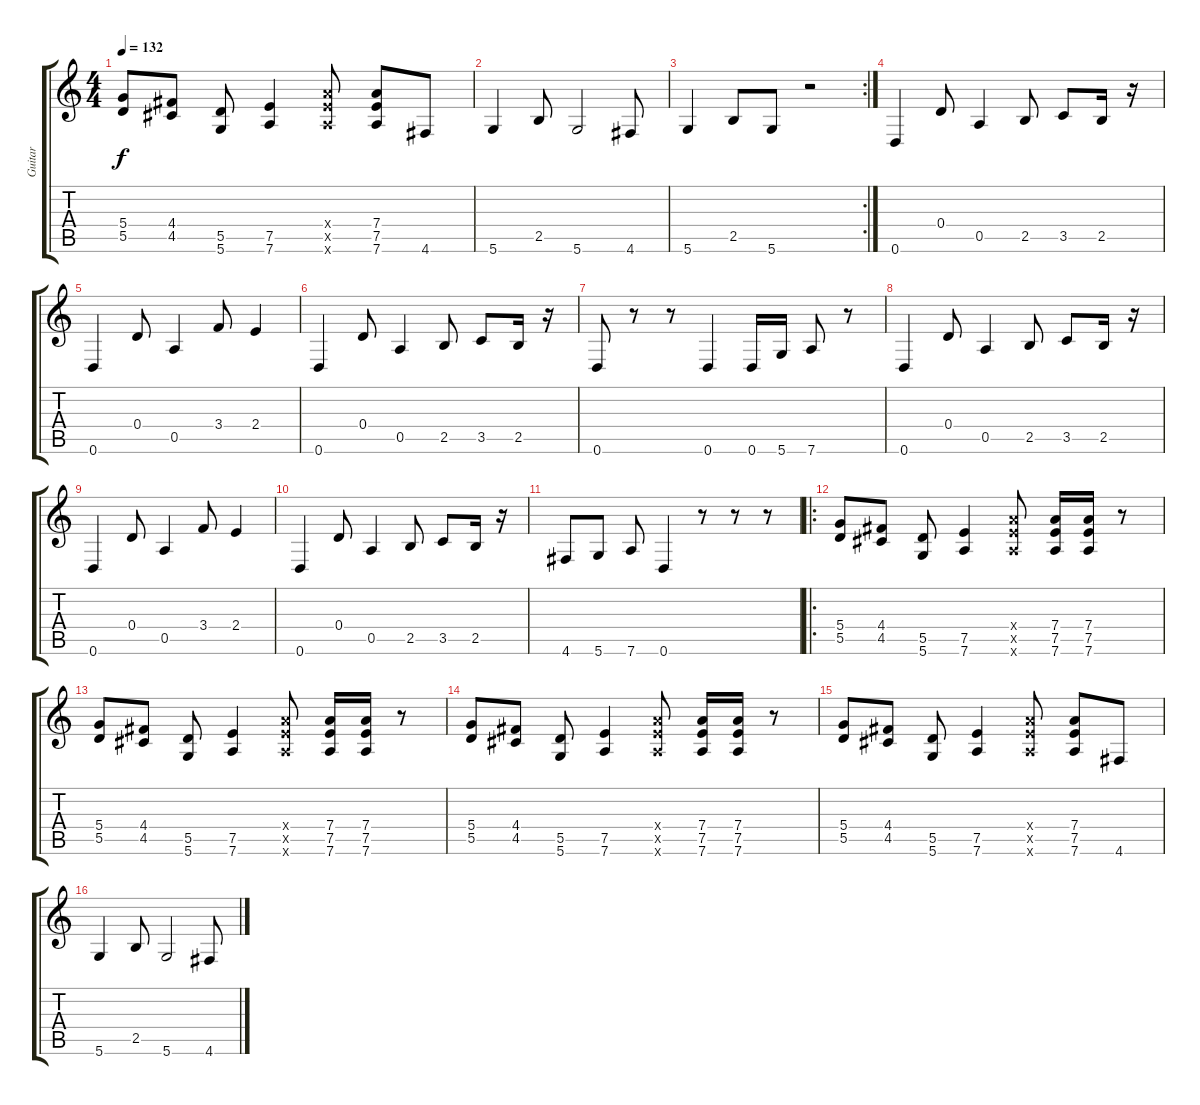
\track ("Guitar" "Guitar") {instrument distortionguitar}
\staff {score tabs}
\tuning (E4 B3 G3 D3 A2 D2) {hide}
\ts (4 4)
\tempo 132
\clef g2
\ks c
(5.4 5.5).8{dy f} (4.4 4.5).8 (5.5 5.6).8 (7.5 7.6).4 (7.4{x} 7.5{x} 7.6{x}).8 (7.4 7.5 7.6).8 4.6.8 |
5.6.4 2.5.8 5.6.2 4.6.8 |
\rc 2
5.6.4 2.5.8 5.6.8 r.2 |
0.6.4 0.4.8 0.5.4 2.5.8 3.5.8 2.5.16 r.16 |
0.6.4 0.4.8 0.5.4 3.4.8 2.4.4 |
0.6.4 0.4.8 0.5.4 2.5.8 3.5.8 2.5.16 r.16 |
0.6.8 r.8 r.8 0.6.4 0.6.16 5.6.16 7.6.8 r.8 |
0.6.4 0.4.8 0.5.4 2.5.8 3.5.8 2.5.16 r.16 |
0.6.4 0.4.8 0.5.4 3.4.8 2.4.4 |
0.6.4 0.4.8 0.5.4 2.5.8 3.5.8 2.5.16 r.16 |
4.6.8 5.6.8 7.6.8 0.6.4 r.8 r.8 r.8 |
\ro
(5.4 5.5).8 (4.4 4.5).8 (5.5 5.6).8 (7.5 7.6).4 (7.4{x} 7.5{x} 7.6{x}).8 (7.4 7.5 7.6).16 (7.4 7.5 7.6).16 r.8 |
(5.4 5.5).8 (4.4 4.5).8 (5.5 5.6).8 (7.5 7.6).4 (7.4{x} 7.5{x} 7.6{x}).8 (7.4 7.5 7.6).16 (7.4 7.5 7.6).16 r.8 |
(5.4 5.5).8 (4.4 4.5).8 (5.5 5.6).8 (7.5 7.6).4 (7.4{x} 7.5{x} 7.6{x}).8 (7.4 7.5 7.6).16 (7.4 7.5 7.6).16 r.8 |
(5.4 5.5).8 (4.4 4.5).8 (5.5 5.6).8 (7.5 7.6).4 (7.4{x} 7.5{x} 7.6{x}).8 (7.4 7.5 7.6).8 4.6.8 |
5.6.4 2.5.8 5.6.2 4.6.8
